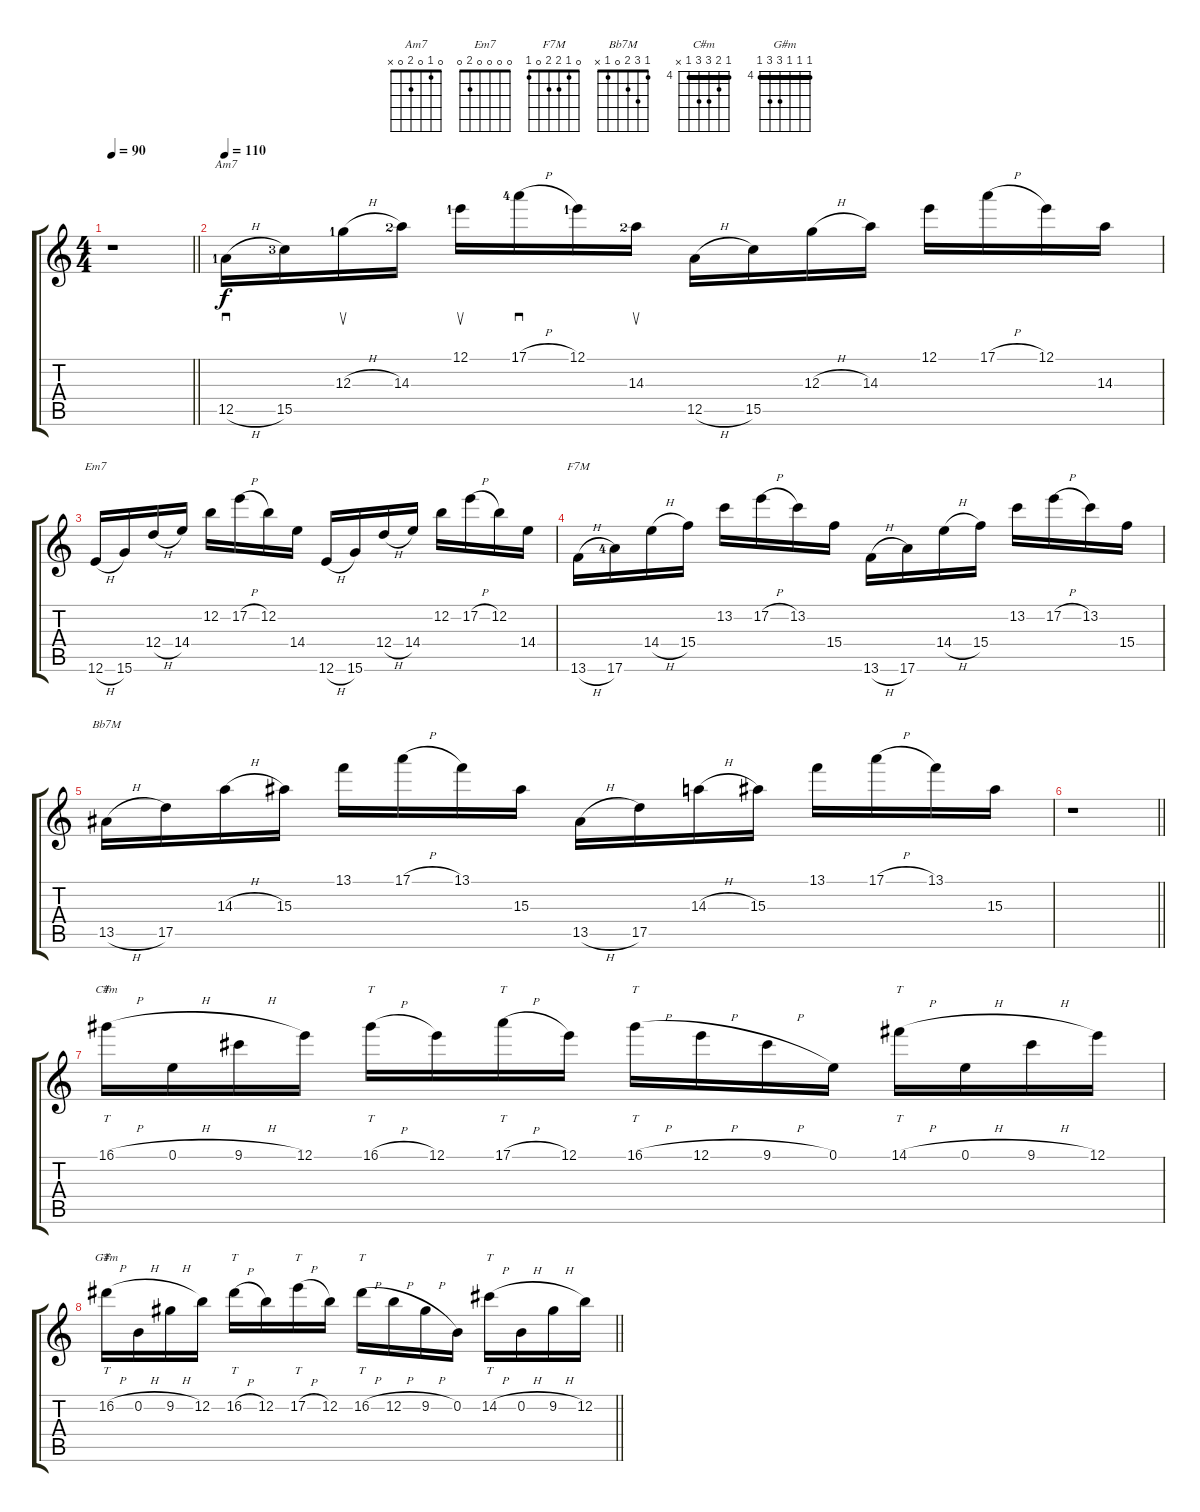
\track "" {instrument overdrivenguitar}
\staff {score tabs}
\tuning (E4 B3 G3 D3 A2 E2) {hide}
\chord ("Am7" 0 1 0 2 0 x)
\chord ("Em7" 0 0 0 0 2 0)
\chord ("F7M" 0 1 2 2 0 1)
\chord ("Bb7M" 1 3 2 0 1 x)
\chord ("C#m" 4 5 6 6 4 x) {firstfret 4 barre 4}
\chord ("G#m" 4 4 4 6 6 4) {firstfret 4 barre 4}
\ts (4 4)
\tempo 90
\clef g2
\barLineRight lightlight
\ks c
r.1{dy f} |
\section ("" "")
\tempo 110
12.5{h lf 2}.16{sd ch "Am7"} 15.5{lf 4}.16 12.3{h lf 2}.16{su} 14.3{lf 3}.16 12.1{lf 2}.16{su} 17.1{h lf 5}.16{sd} 12.1{lf 2}.16 14.3{lf 3}.16{su} 12.5{h}.16 15.5.16 12.3{h}.16 14.3.16 12.1.16 17.1{h}.16 12.1.16 14.3.16 |
12.6{h}.16{ch "Em7"} 15.6.16 12.4{h}.16 14.4.16 12.2.16 17.2{h}.16 12.2.16 14.4.16 12.6{h}.16 15.6.16 12.4{h}.16 14.4.16 12.2.16 17.2{h}.16 12.2.16 14.4.16 |
13.6{h}.16{ch "F7M"} 17.6{lf 5}.16 14.4{h}.16 15.4.16 13.2.16 17.2{h}.16 13.2.16 15.4.16 13.6{h}.16 17.6.16 14.4{h}.16 15.4.16 13.2.16 17.2{h}.16 13.2.16 15.4.16 |
13.5{h}.16{ch "Bb7M"} 17.5.16 14.3{h}.16 15.3.16 13.1.16 17.1{h}.16 13.1.16 15.3.16 13.5{h}.16 17.5.16 14.3{h}.16 15.3.16 13.1.16 17.1{h}.16 13.1.16 15.3.16 |
\barLineRight lightlight
r.1 |
\section ("" "")
16.1{h}.16{tt ch "C#m"} 0.1{h}.16 9.1{h}.16 12.1.16 16.1{h}.16{tt} 12.1.16 17.1{h}.16{tt} 12.1.16 16.1{h}.16{tt} 12.1{h}.16 9.1{h}.16 0.1.16 14.1{h}.16{tt} 0.1{h}.16 9.1{h}.16 12.1.16 |
\barLineRight lightlight
16.2{h}.16{tt ch "G#m"} 0.2{h}.16 9.2{h}.16 12.2.16 16.2{h}.16{tt} 12.2.16 17.2{h}.16{tt} 12.2.16 16.2{h}.16{tt} 12.2{h}.16 9.2{h}.16 0.2.16 14.2{h}.16{tt} 0.2{h}.16 9.2{h}.16 12.2.16
